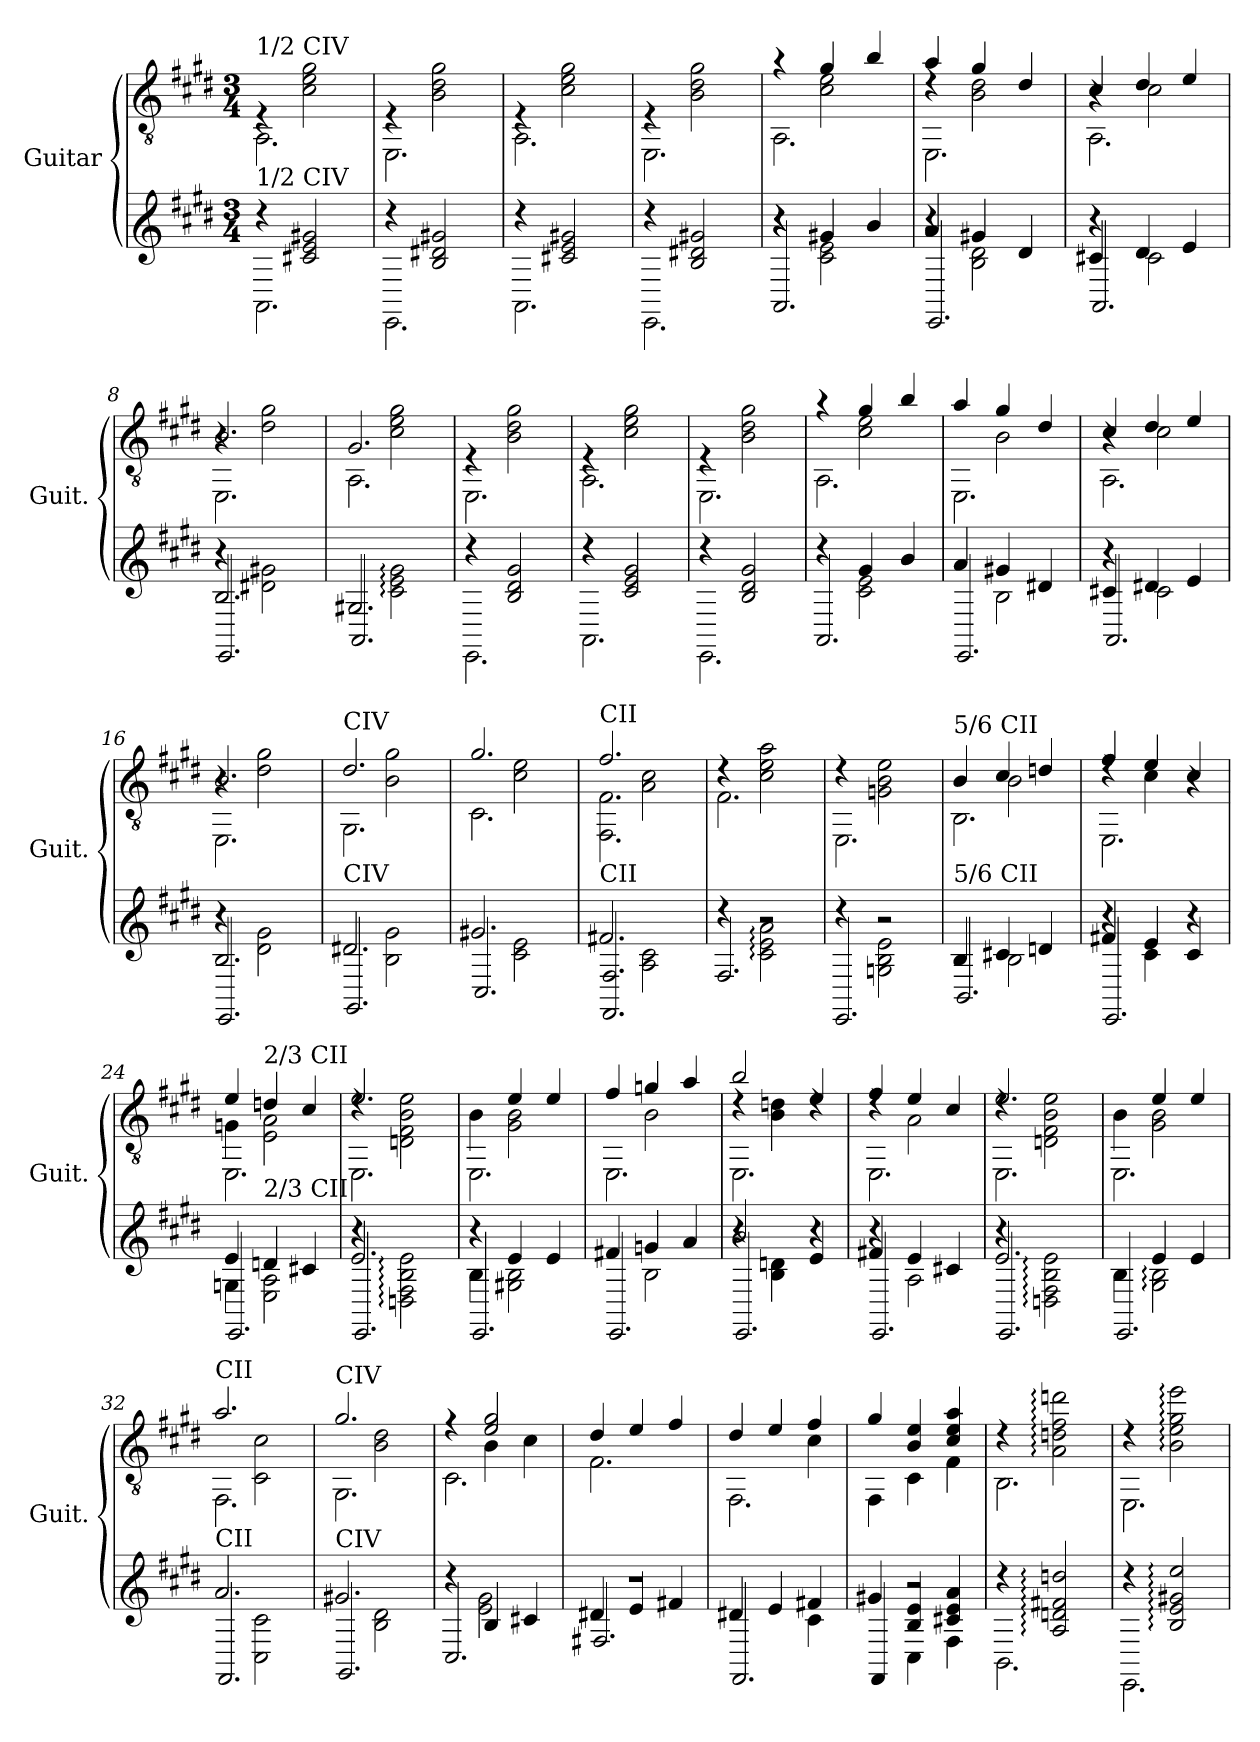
**kern	**kern
*part1	*part1
*staff2	*staff1
*I"Guitar	*
*I'Guit.	*
*stria6	*
*	*clefGv2
*k[f#c#g#d#]	*k[f#c#g#d#]
*M3/4	*M3/4
*MM90	*MM90
=1	=1
*^	*^
!	!	!LO:TX:a:t=1/2 CIV	!
!LO:TX:a:t=1/2 CIV	!	!	!
4r	2.AA	4rE	2.AA\
2c#X 2e 2g#X	.	2c#\ 2e\ 2g#\	.
=2	=2	=2	=2
4r	2.EE	4rE	2.EE\
2B 2d#X 2g#X	.	2B\ 2d#\ 2g#\	.
=3	=3	=3	=3
4r	2.AA	4rE	2.AA\
2c#X 2e 2g#X	.	2c#\ 2e\ 2g#\	.
=4	=4	=4	=4
4r	2.EE	4rE	2.EE\
2B 2d#X 2g#X	.	2B\ 2d#\ 2g#\	.
=5	=5	=5	=5
*	*^	*	*^
4r	4r	2.AA	4r	4rdyy	2.AA\
4g#X	2c# 2e	.	4g#/	2c#\ 2e\	.
4b	.	.	4b/	.	.
=6	=6	=6	=6	=6	=6
4a	4r	2.EE	4a/	4rd	2.EE\
4g#X	2B 2d#	.	4g#/	2B\ 2d#\	.
4d#	.	.	4d#/	.	.
!!LO:LB:g=z	!!	!!
=7	=7	=7	=7	=7	=7
4c#X	4r	2.AA	4c#/	4r	2.AA\
4d#	2c#	.	4d#/	2c#\	.
4e	.	.	4e/	.	.
=8	=8	=8	=8	=8	=8
2.B	4r	2.EE	2.B/	4r	2.EE\
.	2d#X 2g#X	.	.	2d#\ 2g#\	.
=9	=9	=9	=9	=9	=9
2.G#X	4ryy	2.AA	2.G#/	4ryy	2.AA\
.	2c#: 2e: 2g#:	.	.	2c#\: 2e\: 2g#\:	.
*	*v	*v	*	*	*
*	*	*	*v	*v
=10	=10	=10	=10
4r	2.EE	4rE	2.EE\
2B 2d# 2g#	.	2B\ 2d#\ 2g#\	.
=11	=11	=11	=11
4r	2.AA	4rE	2.AA\
2c# 2e 2g#	.	2c#\ 2e\ 2g#\	.
=12	=12	=12	=12
4r	2.EE	4rE	2.EE\
2B 2d# 2g#	.	2B\ 2d#\ 2g#\	.
=13	=13	=13	=13
*	*^	*	*^
4r	4ryy	2.AA	4r	4rdyy	2.AA\
4g#	2c# 2e	.	4g#/	2c#\ 2e\	.
4b	.	.	4b/	.	.
!!LO:LB:g=z	!!	!!
=14	=14	=14	=14	=14	=14
4a	4ryy	2.EE	4a/	4ryy	2.EE\
4g#X	2B	.	4g#/	2B\	.
4d#X	.	.	4d#/	.	.
=15	=15	=15	=15	=15	=15
4c#X	4r	2.AA	4c#/	4r	2.AA\
4d#X	2c#	.	4d#/	2c#\	.
4e	.	.	4e/	.	.
=16	=16	=16	=16	=16	=16
2.B	4r	2.EE	2.B/	4r	2.EE\
.	2d# 2g#	.	.	2d#\ 2g#\	.
=17	=17	=17	=17	=17	=17
!	!	!	!LO:TX:a:t=CIV	!	!
!LO:TX:a:t=CIV	!	!	!	!	!
2.d#X	4ryy	2.GG#	2.d#/	4ryy	2.GG#\
.	2B 2g#	.	.	2B\ 2g#\	.
=18	=18	=18	=18	=18	=18
2.g#X	4ryy	2.C#	2.g#/	4ryy	2.C#\
.	2c# 2e	.	.	2c#\ 2e\	.
=19	=19	=19	=19	=19	=19
!	!	!	!LO:TX:a:t=CII	!	!
!LO:TX:a:t=CII	!	!	!	!	!
2.f#X	4ryy	2.FF# 2.F#	2.f#/	4ryy	2.FF#\ 2.F#\
.	2A 2c#	.	.	2A\ 2c#\	.
=20	=20	=20	=20	=20	=20
4r	4ryy	2.F#	4rd	4ryy	2.F#\
2r	2c#: 2e: 2a:	.	2ryy	2c#\: 2e\: 2a\:	.
=21	=21	=21	=21	=21	=21
4r	4ryy	2.EE	4r	4ryy	2.EE\
2r	2G 2B 2e	.	2ryy	2Gn\ 2B\ 2e\	.
!!LO:LB:g=z	!!	!!
=22	=22	=22	=22	=22	=22
!	!	!	!LO:TX:a:t=5/6 CII	!	!
!LO:TX:a:t=5/6 CII	!	!	!	!	!
4B	4ryy	2.BB	4B/	4ryy	2.BB\
4c#X	2B	.	4c#/	2B\	.
4d	.	.	4dn/	.	.
=23	=23	=23	=23	=23	=23
4f#X	4r	2.EE	4f#/	4rd	2.EE\
4e	4c#	.	4e/	4c#\	.
4c#	4r	.	4c#/	4r	.
=24	=24	=24	=24	=24	=24
4e	4Gn	2.EE	4e/	4Gn\	2.EE\
!	!	!	!LO:TX:a:t=2/3 CII	!	!
!LO:TX:a:t=2/3 CII	!	!	!	!	!
4d	2E 2A	.	4dn/	2E\ 2A\	.
4c#X	.	.	4c#/	.	.
=25	=25	=25	=25	=25	=25
2.e	4r	2.EE	2.e/	4rd	2.EE\
.	2Dn: 2F#: 2B: 2e:	.	.	2Dn\: 2F#\: 2B\: 2e\:	.
=26	=26	=26	=26	=26	=26
4r	4B	2.EE	4rdyy	4B\	2.EE\
4e	2G#X 2B	.	4e/	2G#\ 2B\	.
4e	.	.	4e/	.	.
=27	=27	=27	=27	=27	=27
4f#X	4ryy	2.EE	4f#/	4ryy	2.EE\
4g	2B	.	4gn/	2B\	.
4a	.	.	4a/	.	.
=28	=28	=28	=28	=28	=28
2b	4r	2.EE	2b/	4rd	2.EE\
.	4B 4dn	.	.	4B\ 4dn\	.
4e	4r	.	4e/	4rd	.
!!LO:LB:g=z	!!	!!
=29	=29	=29	=29	=29	=29
4f#X	4r	2.EE	4f#/	4rd	2.EE\
4e	2A	.	4e/	2A\	.
4c#X	.	.	4c#/	.	.
=30	=30	=30	=30	=30	=30
2.e	4r	2.EE	2.e/	4rd	2.EE\
.	2Dn: 2F#: 2B: 2e:	.	.	2Dn\: 2F#\: 2B\: 2e\:	.
=31	=31	=31	=31	=31	=31
4ryy	4B	2.EE	4rdyy	4B\	2.EE\
4e	2G#: 2B:	.	4e/	2G#\: 2B\:	.
4e	.	.	4e/	.	.
=32	=32	=32	=32	=32	=32
!	!	!	!LO:TX:a:t=CII	!	!
!LO:TX:a:t=CII	!	!	!	!	!
2.a	4ryy	2.FF#	2.a/	4ryy	2.FF#\
.	2C# 2c#	.	.	2C#\ 2c#\	.
=33	=33	=33	=33	=33	=33
!	!	!	!LO:TX:a:t=CIV	!	!
!LO:TX:a:t=CIV	!	!	!	!	!
2.g#X	4ryy	2.GG#	2.g#/	4ryy	2.GG#\
.	2B 2d#	.	.	2B\ 2d#\	.
=34	=34	=34	=34	=34	=34
4r	4ryy	2.C#	4r	4ryy	2.C#\
4B	2e 2g#	.	4B\	2e/ 2g#/	.
4c#X	.	.	4c#\	.	.
=35	=35	=35	=35	=35	=35
4d#X	2.r	2.F#X	4d#/	2.ryy	2.F#\
4e	.	.	4e/	.	.
4f#X	.	.	4f#/	.	.
!!LO:PB:g=z	!!	!!
=36	=36	=36	=36	=36	=36
4d#X	2ryy	2.FF#	4d#/	2ryy	2.FF#\
4e	.	.	4e/	.	.
4f#X	4c#	.	4f#/	4c#\	.
=37	=37	=37	=37	=37	=37
4g#X	4ryy	4FF#	4g#/	4ryy	4FF#\
4B 4e	4C#	2r	4B/ 4e/	4C#\	2ryy
4c#X 4e 4a	4F#	.	4c#/ 4e/ 4a/	4F#\	.
*	*v	*v	*	*	*
*	*	*	*v	*v
=38	=38	=38	=38
4r	2.BB	4r	2.BB\
2A: 2d: 2f#X: 2dd:	.	2A\: 2dn\: 2f#\: 2ddn\:	.
=39	=39	=39	=39
4r	2.EE	4r	2.EE\
2B: 2e: 2g#X: 2ee:	.	2B\: 2e\: 2g#\: 2ee\:	.
*v	*v	*	*
*	*v	*v
=	=
*-	*-
